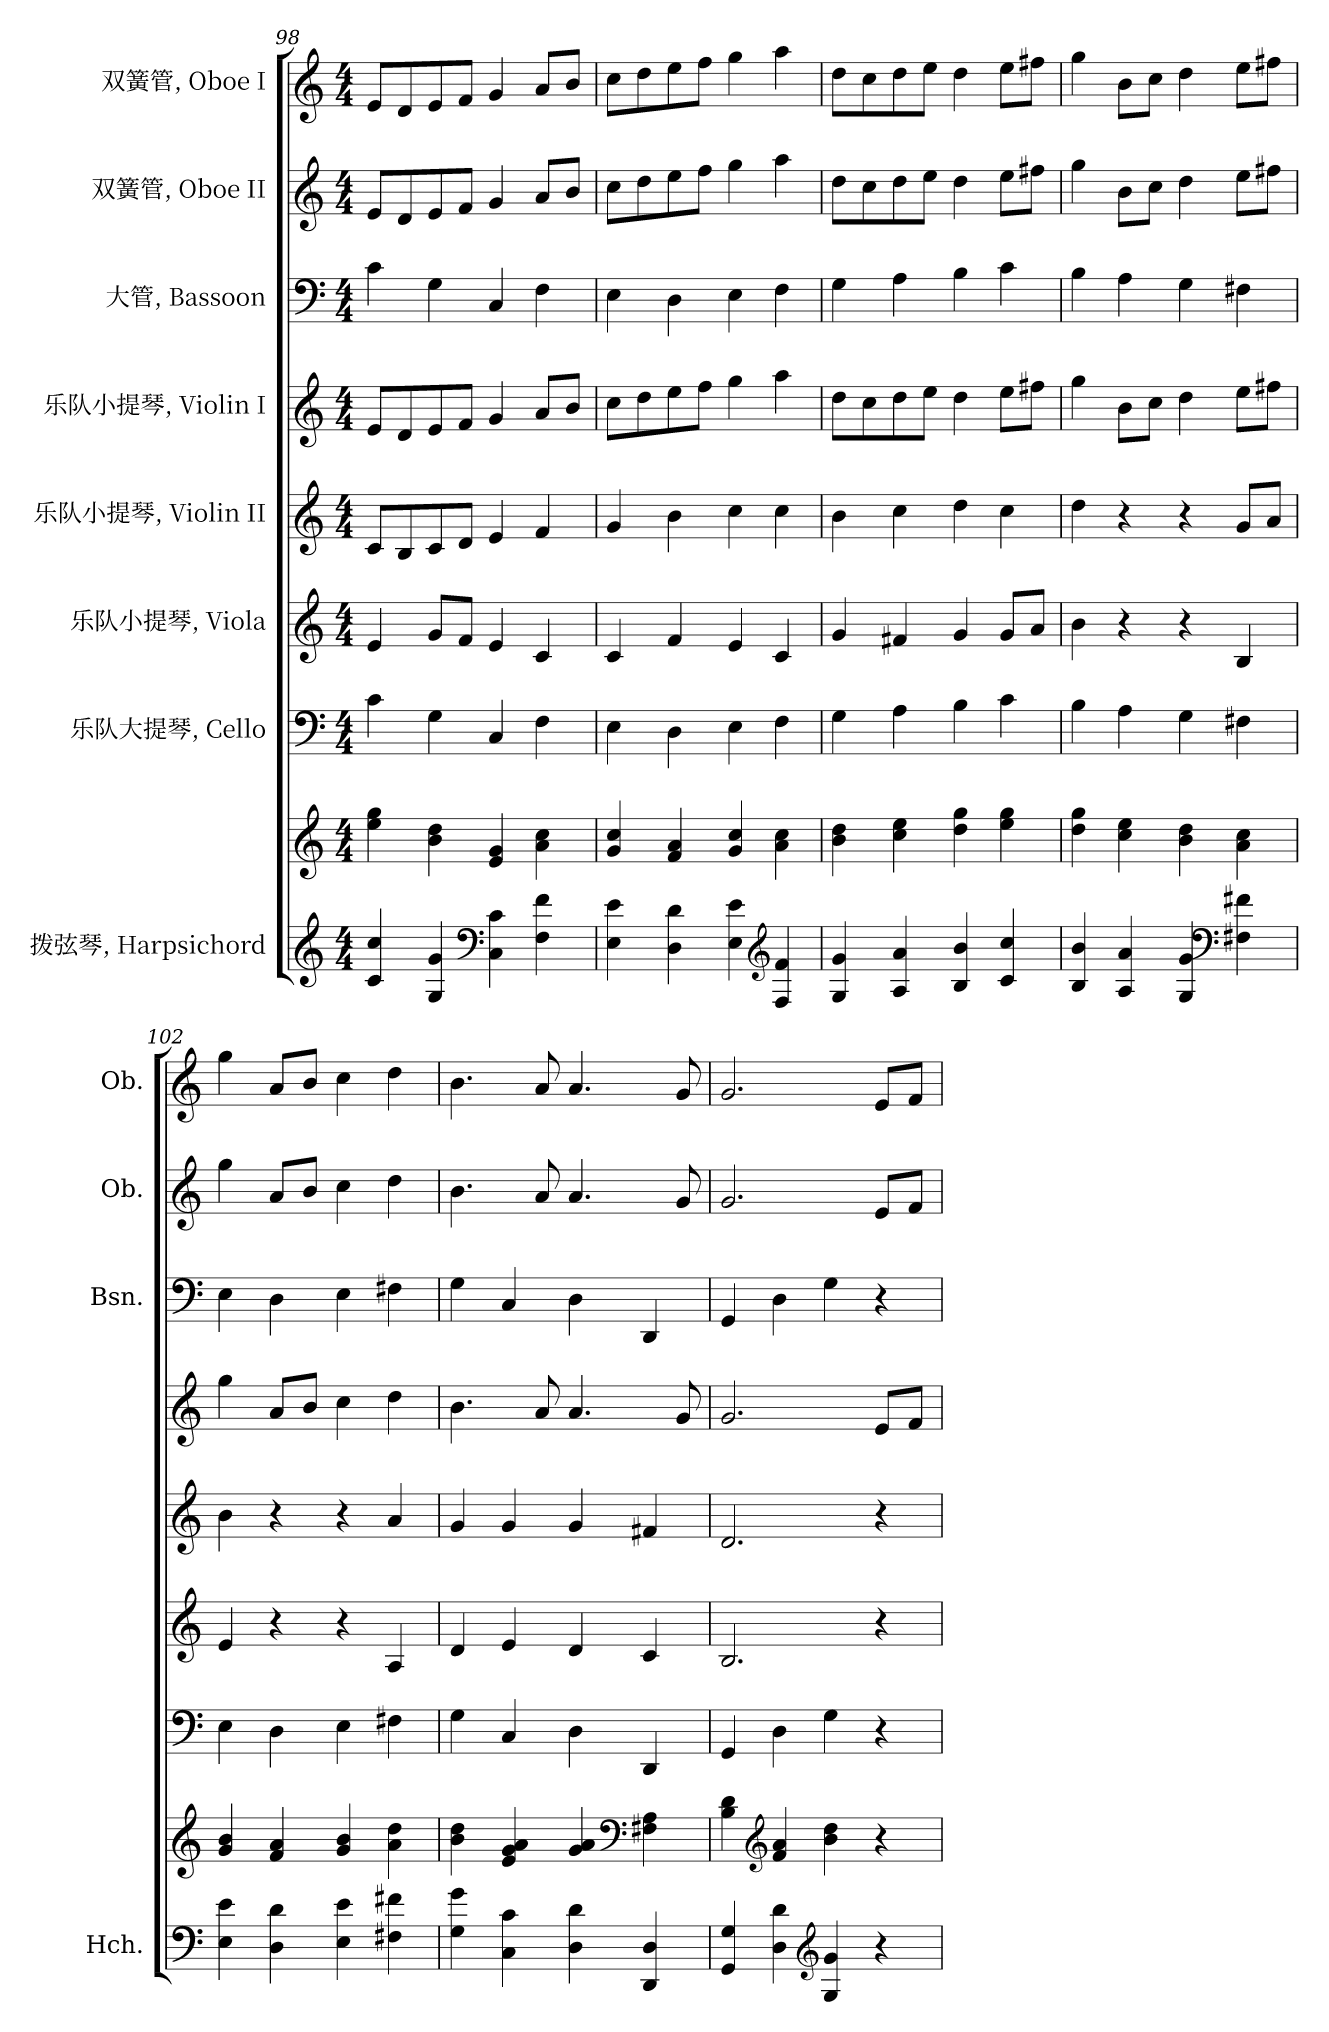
**kern	**kern	**kern	**kern	**kern	**kern	**kern	**kern	**kern
*part8	*part8	*part7	*part6	*part5	*part4	*part3	*part2	*part1
*staff9	*staff8	*staff7	*staff6	*staff5	*staff4	*staff3	*staff2	*staff1
*I"拨弦琴, Harpsichord	*	*I"乐队大提琴, Cello	*I"乐队小提琴, Viola	*I"乐队小提琴, Violin II	*I"乐队小提琴, Violin I	*I"大管, Bassoon	*I"双簧管, Oboe II	*I"双簧管, Oboe I
*I'Hch.	*	*	*	*	*	*I'Bsn.	*I'Ob.	*I'Ob.
*clefG2	*clefG2	*clefF4	*clefG2	*clefG2	*clefG2	*clefF4	*clefG2	*clefG2
*k[]	*k[]	*k[]	*k[]	*k[]	*k[]	*k[]	*k[]	*k[]
*M4/4	*M4/4	*M4/4	*M4/4	*M4/4	*M4/4	*M4/4	*M4/4	*M4/4
=98	=98	=98	=98	=98	=98	=98	=98	=98
4c/ 4cc/	4ee\ 4gg\	4c\	4e/	8c/L	8e/L	4c\	8e/L	8e/L
.	.	.	.	8B/	8d/	.	8d/	8d/
4G/ 4g/	4b\ 4dd\	4G\	8g/L	8c/	8e/	4G\	8e/	8e/
.	.	.	8f/J	8d/J	8f/J	.	8f/J	8f/J
*clefF4	*	*	*	*	*	*	*	*
4C\ 4c\	4e/ 4g/	4C/	4e/	4e/	4g/	4C/	4g/	4g/
4F\ 4f\	4a\ 4cc\	4F\	4c/	4f/	8a/L	4F\	8a/L	8a/L
.	.	.	.	.	8b/J	.	8b/J	8b/J
=99	=99	=99	=99	=99	=99	=99	=99	=99
4E\ 4e\	4g/ 4cc/	4E\	4c/	4g/	8cc\L	4E\	8cc\L	8cc\L
.	.	.	.	.	8dd\	.	8dd\	8dd\
4D\ 4d\	4f/ 4a/	4D\	4f/	4b\	8ee\	4D\	8ee\	8ee\
.	.	.	.	.	8ff\J	.	8ff\J	8ff\J
4E\ 4e\	4g/ 4cc/	4E\	4e/	4cc\	4gg\	4E\	4gg\	4gg\
*clefG2	*	*	*	*	*	*	*	*
4F/ 4f/	4a\ 4cc\	4F\	4c/	4cc\	4aa\	4F\	4aa\	4aa\
!!LO:PB:g=z
=100	=100	=100	=100	=100	=100	=100	=100	=100
4G/ 4g/	4b\ 4dd\	4G\	4g/	4b\	8dd\L	4G\	8dd\L	8dd\L
.	.	.	.	.	8cc\	.	8cc\	8cc\
4A/ 4a/	4cc\ 4ee\	4A\	4f#X/	4cc\	8dd\	4A\	8dd\	8dd\
.	.	.	.	.	8ee\J	.	8ee\J	8ee\J
4B/ 4b/	4dd\ 4gg\	4B\	4g/	4dd\	4dd\	4B\	4dd\	4dd\
4c/ 4cc/	4ee\ 4gg\	4c\	8g/L	4cc\	8ee\L	4c\	8ee\L	8ee\L
.	.	.	8a/J	.	8ff#X\J	.	8ff#X\J	8ff#X\J
=101	=101	=101	=101	=101	=101	=101	=101	=101
4B/ 4b/	4dd\ 4gg\	4B\	4b\	4dd\	4gg\	4B\	4gg\	4gg\
4A/ 4a/	4cc\ 4ee\	4A\	4r	4r	8b\L	4A\	8b\L	8b\L
.	.	.	.	.	8cc\J	.	8cc\J	8cc\J
4G/ 4g/	4b\ 4dd\	4G\	4r	4r	4dd\	4G\	4dd\	4dd\
*clefF4	*	*	*	*	*	*	*	*
4F#X\ 4f#X\	4a\ 4cc\	4F#X\	4B/	8g/L	8ee\L	4F#X\	8ee\L	8ee\L
.	.	.	.	8a/J	8ff#X\J	.	8ff#X\J	8ff#X\J
=102	=102	=102	=102	=102	=102	=102	=102	=102
4E\ 4e\	4g/ 4b/	4E\	4e/	4b\	4gg\	4E\	4gg\	4gg\
4D\ 4d\	4f/ 4a/	4D\	4r	4r	8a/L	4D\	8a/L	8a/L
.	.	.	.	.	8b/J	.	8b/J	8b/J
4E\ 4e\	4g/ 4b/	4E\	4r	4r	4cc\	4E\	4cc\	4cc\
4F#X\ 4f#X\	4a\ 4dd\	4F#X\	4A/	4a/	4dd\	4F#X\	4dd\	4dd\
=103	=103	=103	=103	=103	=103	=103	=103	=103
4G\ 4g\	4b\ 4dd\	4G\	4d/	4g/	4.b\	4G\	4.b\	4.b\
4C\ 4c\	4e/ 4g/ 4a/	4C/	4e/	4g/	.	4C/	.	.
.	.	.	.	.	8a/	.	8a/	8a/
4D\ 4d\	4g/ 4a/	4D\	4d/	4g/	4.a/	4D\	4.a/	4.a/
*	*clefF4	*	*	*	*	*	*	*
4DD/ 4D/	4F#X\ 4A\	4DD/	4c/	4f#X/	.	4DD/	.	.
.	.	.	.	.	8g/	.	8g/	8g/
!!LO:PB:g=z
=104	=104	=104	=104	=104	=104	=104	=104	=104
4GG/ 4G/	4B\ 4d\	4GG/	2.B/	2.d/	2.g/	4GG/	2.g/	2.g/
*	*clefG2	*	*	*	*	*	*	*
4D\ 4d\	4f/ 4a/	4D\	.	.	.	4D\	.	.
*clefG2	*	*	*	*	*	*	*	*
4G/ 4g/	4b\ 4dd\	4G\	.	.	.	4G\	.	.
4r	4r	4r	4r	4r	8e/L	4r	8e/L	8e/L
.	.	.	.	.	8f/J	.	8f/J	8f/J
=	=	=	=	=	=	=	=	=
*-	*-	*-	*-	*-	*-	*-	*-	*-
